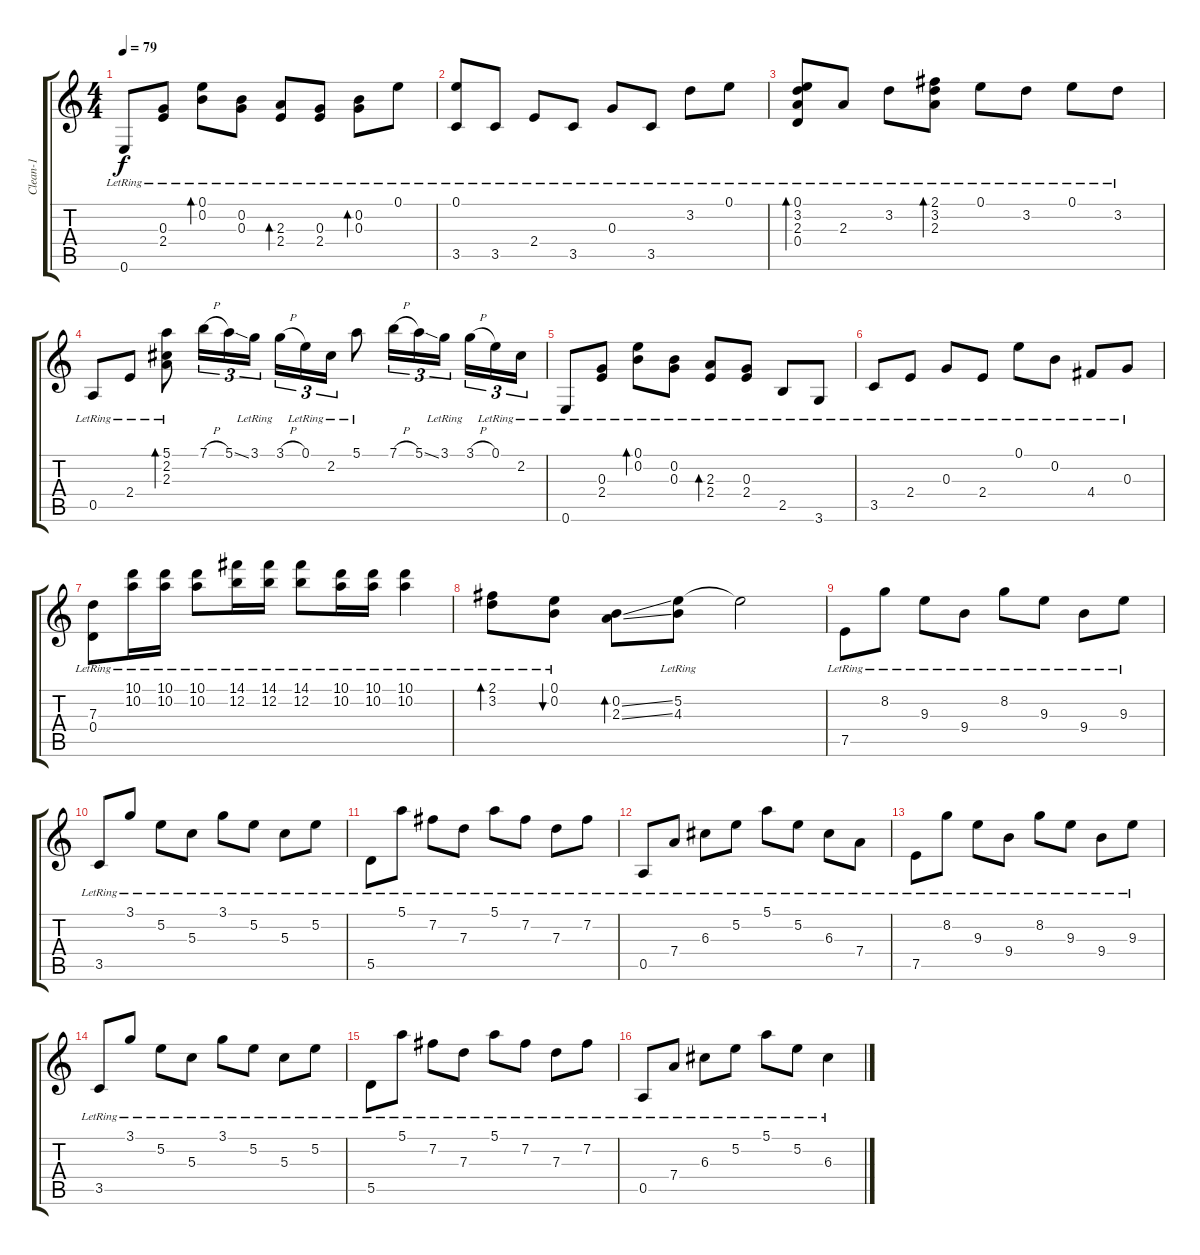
\track ("Clean-1" "Clean-1") {instrument electricguitarclean}
\staff {score tabs}
\tuning (E4 B3 G3 D3 A2 E2) {hide}
\ts (4 4)
\tempo 79
\clef g2
\ks c
0.6{lr}.8{dy f instrument electricguitarclean} (0.3{lr} 2.4{lr}).8 (0.1{lr} 0.2{lr}).8{bd 60} (0.2{lr} 0.3{lr}).8 (2.3{lr} 2.4{lr}).8{bd 60} (0.3{lr} 2.4{lr}).8 (0.2{lr} 0.3{lr}).8{bd 60} 0.1{lr}.8 |
(0.1{lr} 3.5{lr}).8 3.5{lr}.8 2.4{lr}.8 3.5{lr}.8 0.3{lr}.8 3.5{lr}.8 3.2{lr}.8 0.1{lr}.8 |
(0.1{lr} 3.2{lr} 2.3{lr} 0.4{lr}).8{bd 60} 2.3{lr}.8 3.2{lr}.8 (2.1{lr} 3.2{lr} 2.3{lr}).8{bd 60} 0.1{lr}.8 3.2{lr}.8 0.1{lr}.8 3.2{lr}.8 |
0.5{lr}.8 2.4{lr}.8 (5.1{lr} 2.2{lr} 2.3{lr}).8{bd 120} 7.1{h}.16{tu (3 2)} 5.1{ss}.16{tu (3 2)} 3.1{lr}.16{tu (3 2)} 3.1{h}.16{tu (3 2)} 0.1{lr}.16{tu (3 2)} 2.2{lr}.16{tu (3 2)} 5.1{lr}.8 7.1{h}.16{tu (3 2)} 5.1{ss}.16{tu (3 2)} 3.1{lr}.16{tu (3 2)} 3.1{h}.16{tu (3 2)} 0.1{lr}.16{tu (3 2)} 2.2{lr}.16{tu (3 2)} |
0.6{lr}.8 (0.3{lr} 2.4{lr}).8 (0.1{lr} 0.2{lr}).8{bd 60} (0.2{lr} 0.3{lr}).8 (2.3{lr} 2.4{lr}).8{bd 60} (0.3{lr} 2.4{lr}).8 2.5{lr}.8 3.6{lr}.8 |
3.5{lr}.8 2.4{lr}.8 0.3{lr}.8 2.4{lr}.8 0.1{lr}.8 0.2{lr}.8 4.4{lr}.8 0.3{lr}.8 |
(7.3{lr} 0.4{lr}).8 (10.1{lr} 10.2{lr}).16 (10.1{lr} 10.2{lr}).16 (10.1{lr} 10.2{lr}).8 (14.1{lr} 12.2{lr}).16 (14.1{lr} 12.2{lr}).16 (14.1{lr} 12.2{lr}).8 (10.1{lr} 10.2{lr}).16 (10.1{lr} 10.2{lr}).16 (10.1{lr} 10.2{lr}).4 |
(2.1{lr} 3.2{lr}).8{bd 60} (0.1{lr} 0.2{lr}).8{bu 60} (0.2{ss} 2.3{ss}).8{bd 60} (5.2{lr} 4.3{lr}).8 5.2{t}.2 |
7.5{lr}.8 8.2{lr}.8 9.3{lr}.8 9.4{lr}.8 8.2{lr}.8 9.3{lr}.8 9.4{lr}.8 9.3{lr}.8 |
3.5{lr}.8 3.1{lr}.8 5.2{lr}.8 5.3{lr}.8 3.1{lr}.8 5.2{lr}.8 5.3{lr}.8 5.2{lr}.8 |
5.5{lr}.8 5.1{lr}.8 7.2{lr}.8 7.3{lr}.8 5.1{lr}.8 7.2{lr}.8 7.3{lr}.8 7.2{lr}.8 |
0.5{lr}.8 7.4{lr}.8 6.3{lr}.8 5.2{lr}.8 5.1{lr}.8 5.2{lr}.8 6.3{lr}.8 7.4{lr}.8 |
7.5{lr}.8 8.2{lr}.8 9.3{lr}.8 9.4{lr}.8 8.2{lr}.8 9.3{lr}.8 9.4{lr}.8 9.3{lr}.8 |
3.5{lr}.8 3.1{lr}.8 5.2{lr}.8 5.3{lr}.8 3.1{lr}.8 5.2{lr}.8 5.3{lr}.8 5.2{lr}.8 |
5.5{lr}.8 5.1{lr}.8 7.2{lr}.8 7.3{lr}.8 5.1{lr}.8 7.2{lr}.8 7.3{lr}.8 7.2{lr}.8 |
0.5{lr}.8 7.4{lr}.8 6.3{lr}.8 5.2{lr}.8 5.1{lr}.8 5.2{lr}.8 6.3{lr}.4
